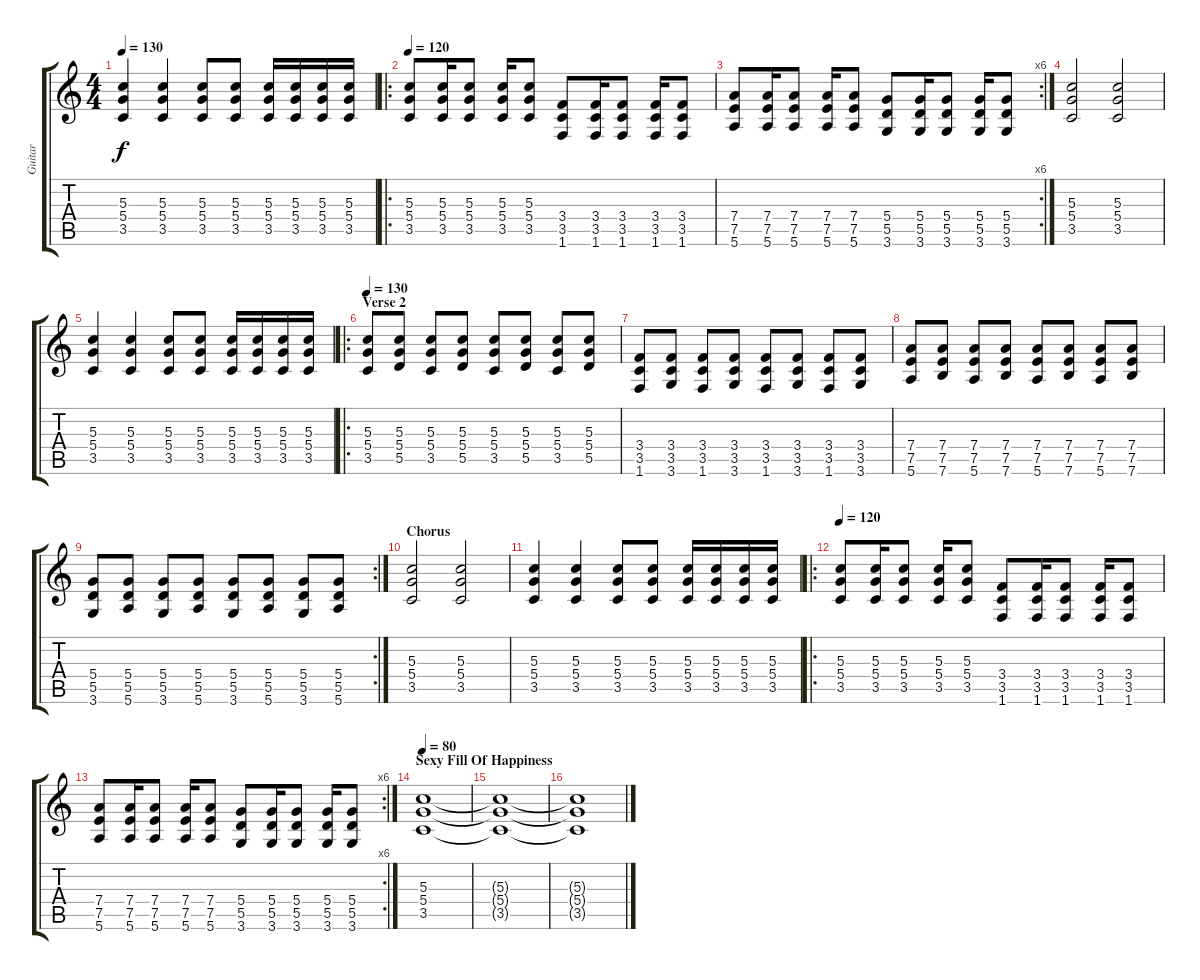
\track ("Guitar" "Guitar") {instrument acousticguitarsteel}
\staff {score tabs}
\tuning (E4 B3 G3 D3 A2 E2) {hide}
\ts (4 4)
\tempo 130
\clef g2
\ks c
(5.3 5.4 3.5).4{dy f} (5.3 5.4 3.5).4 (5.3 5.4 3.5).8 (5.3 5.4 3.5).8 (5.3 5.4 3.5).16 (5.3 5.4 3.5).16 (5.3 5.4 3.5).16 (5.3 5.4 3.5).16 |
\ro
\tempo 120
(5.3 5.4 3.5).8{instrument distortionguitar} (5.3 5.4 3.5).16 (5.3 5.4 3.5).8 (5.3 5.4 3.5).16 (5.3 5.4 3.5).8 (3.4 3.5 1.6).8 (3.4 3.5 1.6).16 (3.4 3.5 1.6).8 (3.4 3.5 1.6).16 (3.4 3.5 1.6).8 |
\rc 6
(7.4 7.5 5.6).8 (7.4 7.5 5.6).16 (7.4 7.5 5.6).8 (7.4 7.5 5.6).16 (7.4 7.5 5.6).8 (5.4 5.5 3.6).8 (5.4 5.5 3.6).16 (5.4 5.5 3.6).8 (5.4 5.5 3.6).16 (5.4 5.5 3.6).8 |
(5.3 5.4 3.5).2 (5.3 5.4 3.5).2 |
(5.3 5.4 3.5).4 (5.3 5.4 3.5).4 (5.3 5.4 3.5).8 (5.3 5.4 3.5).8 (5.3 5.4 3.5).16 (5.3 5.4 3.5).16 (5.3 5.4 3.5).16 (5.3 5.4 3.5).16 |
\ro
\section ("" "Verse 2")
\tempo 130
(5.3 5.4 3.5).8{instrument acousticguitarsteel} (5.3 5.4 5.5).8 (5.3 5.4 3.5).8 (5.3 5.4 5.5).8 (5.3 5.4 3.5).8 (5.3 5.4 5.5).8 (5.3 5.4 3.5).8 (5.3 5.4 5.5).8 |
(3.4 3.5 1.6).8 (3.4 3.5 3.6).8 (3.4 3.5 1.6).8 (3.4 3.5 3.6).8 (3.4 3.5 1.6).8 (3.4 3.5 3.6).8 (3.4 3.5 1.6).8 (3.4 3.5 3.6).8 |
(7.4 7.5 5.6).8 (7.4 7.5 7.6).8 (7.4 7.5 5.6).8 (7.4 7.5 7.6).8 (7.4 7.5 5.6).8 (7.4 7.5 7.6).8 (7.4 7.5 5.6).8 (7.4 7.5 7.6).8 |
\rc 2
(5.4 5.5 3.6).8 (5.4 5.5 5.6).8 (5.4 5.5 3.6).8 (5.4 5.5 5.6).8 (5.4 5.5 3.6).8 (5.4 5.5 5.6).8 (5.4 5.5 3.6).8 (5.4 5.5 5.6).8 |
\section ("" "Chorus")
(5.3 5.4 3.5).2 (5.3 5.4 3.5).2 |
(5.3 5.4 3.5).4 (5.3 5.4 3.5).4 (5.3 5.4 3.5).8 (5.3 5.4 3.5).8 (5.3 5.4 3.5).16{instrument distortionguitar} (5.3 5.4 3.5).16 (5.3 5.4 3.5).16 (5.3 5.4 3.5).16 |
\ro
\tempo 120
(5.3 5.4 3.5).8{instrument distortionguitar} (5.3 5.4 3.5).16 (5.3 5.4 3.5).8 (5.3 5.4 3.5).16 (5.3 5.4 3.5).8 (3.4 3.5 1.6).8 (3.4 3.5 1.6).16 (3.4 3.5 1.6).8 (3.4 3.5 1.6).16 (3.4 3.5 1.6).8 |
\rc 6
(7.4 7.5 5.6).8 (7.4 7.5 5.6).16 (7.4 7.5 5.6).8 (7.4 7.5 5.6).16 (7.4 7.5 5.6).8 (5.4 5.5 3.6).8 (5.4 5.5 3.6).16 (5.4 5.5 3.6).8 (5.4 5.5 3.6).16 (5.4 5.5 3.6).8 |
\section ("" "Sexy Fill Of Happiness")
\tempo 80
(5.3 5.4 3.5).1{volume 0} |
(5.3{t} 5.4{t} 3.5{t}).1 |
(5.3{t} 5.4{t} 3.5{t}).1
